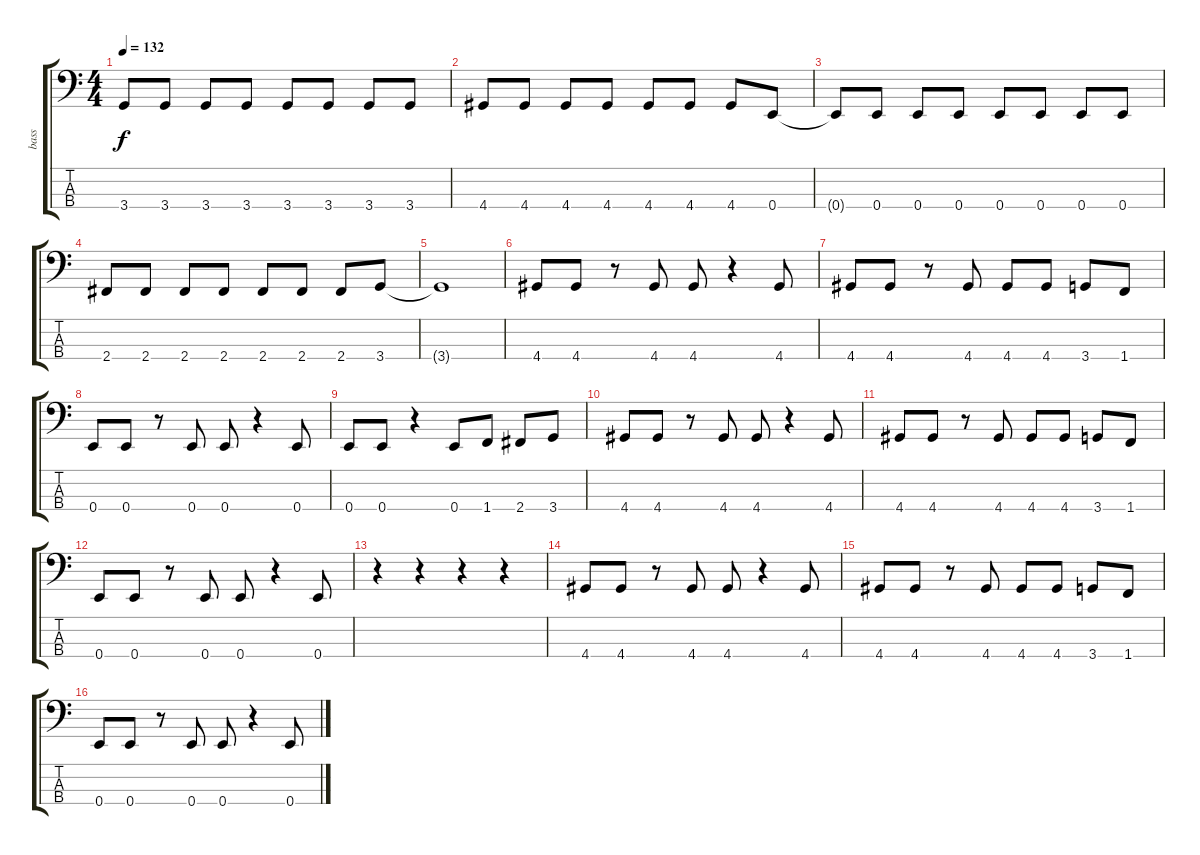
\track ("bass" "bass") {instrument electricbassfinger}
\staff {score tabs}
\tuning (G2 D2 A1 E1) {hide}
\ts (4 4)
\tempo 132
\clef f4
\ks c
3.4{t}.8{dy f} 3.4.8 3.4.8 3.4.8 3.4.8 3.4.8 3.4.8 3.4.8 |
4.4.8 4.4.8 4.4.8 4.4.8 4.4.8 4.4.8 4.4.8 0.4.8 |
0.4{t}.8 0.4.8 0.4.8 0.4.8 0.4.8 0.4.8 0.4.8 0.4.8 |
2.4.8 2.4.8 2.4.8 2.4.8 2.4.8 2.4.8 2.4.8 3.4.8 |
3.4{t}.1 |
4.4.8 4.4.8 r.8 4.4.8 4.4.8 r.4 4.4.8 |
4.4.8 4.4.8 r.8 4.4.8 4.4.8 4.4.8 3.4.8 1.4.8 |
0.4.8 0.4.8 r.8 0.4.8 0.4.8 r.4 0.4.8 |
0.4.8 0.4.8 r.4 0.4.8 1.4.8 2.4.8 3.4.8 |
4.4.8 4.4.8 r.8 4.4.8 4.4.8 r.4 4.4.8 |
4.4.8 4.4.8 r.8 4.4.8 4.4.8 4.4.8 3.4.8 1.4.8 |
0.4.8 0.4.8 r.8 0.4.8 0.4.8 r.4 0.4.8 |
r.4 r.4 r.4 r.4 |
4.4.8 4.4.8 r.8 4.4.8 4.4.8 r.4 4.4.8 |
4.4.8 4.4.8 r.8 4.4.8 4.4.8 4.4.8 3.4.8 1.4.8 |
0.4.8 0.4.8 r.8 0.4.8 0.4.8 r.4 0.4.8
